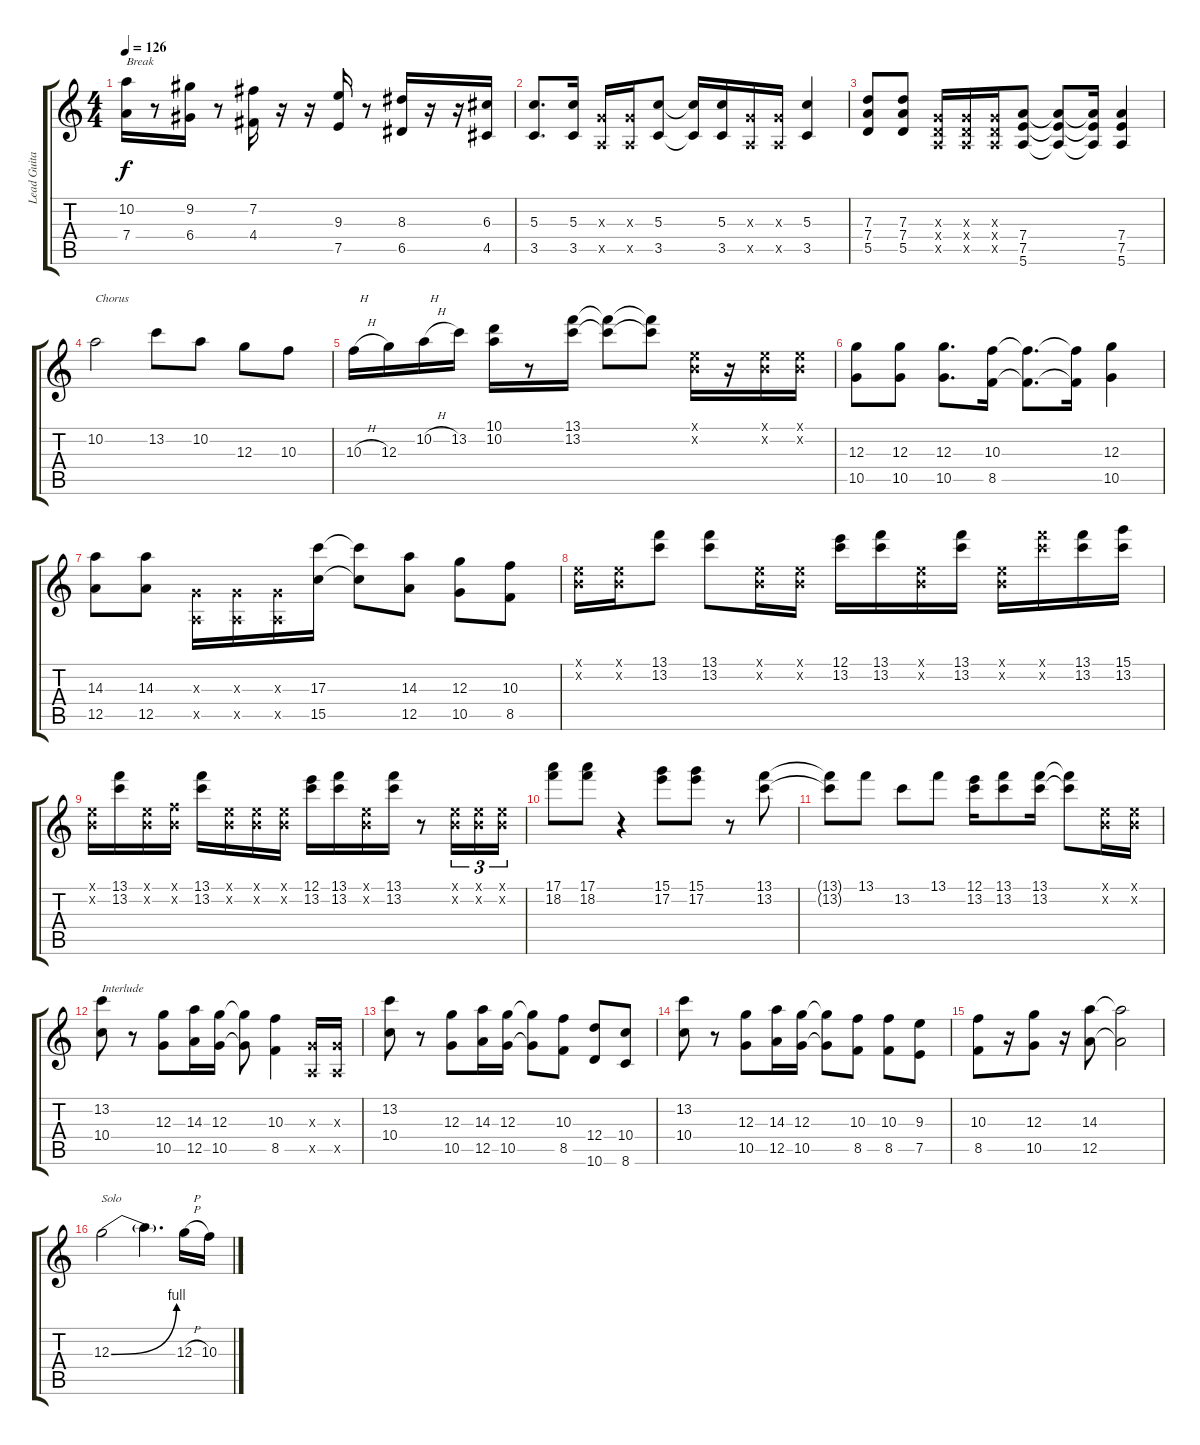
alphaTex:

\track ("Lead Guitar" "Lead Guita") {instrument overdrivenguitar}
\staff {score tabs}
\tuning (E4 B3 G3 D3 A2 E2) {hide}
\ts (4 4)
\tempo 126
\clef g2
\ks c
(10.2 7.4).16{txt "Break" dy f} r.8 (9.2 6.4).16 r.8 (7.2 4.4).16 r.16 r.16 (9.3 7.5).16 r.8 (8.3 6.5).16 r.16 r.16 (6.3 4.5).16 |
(5.3 3.5).8{d} (5.3 3.5).16 (0.3{x} 0.5{x}).16 (0.3{x} 0.5{x}).16 (5.3 3.5).8 (5.3{t} 3.5{t}).16 (5.3 3.5).16 (0.3{x} 0.5{x}).16 (0.3{x} 0.5{x}).16 (5.3 3.5).4 |
(7.3 7.4 5.5).8 (7.3 7.4 5.5).8 (0.3{x} 0.4{x} 0.5{x}).16 (0.3{x} 0.4{x} 0.5{x}).16 (0.3{x} 0.4{x} 0.5{x}).16 (7.4 7.5 5.6).8 (7.4{t} 7.5{t} 5.6{t}).8 (7.4{t} 7.5{t} 5.6{t}).16 (7.4 7.5 5.6).4 |
10.2.2{txt "Chorus"} 13.2.8 10.2.8 12.3.8 10.3.8 |
10.3{h}.16{txt "  H"} 12.3.16 10.2{h}.16{txt "  H"} 13.2.16 (10.1 10.2).16 r.8 (13.1 13.2).16 (13.1{t} 13.2{t}).8 (13.1{t} 13.2{t}).8 (0.1{x} 0.2{x}).16 r.16 (0.1{x} 0.2{x}).16 (0.1{x} 0.2{x}).16 |
(12.3 10.5).8 (12.3 10.5).8 (12.3 10.5).8{d} (10.3 8.5).16 (10.3{t} 8.5{t}).8{d} (10.3{t} 8.5{t}).16 (12.3 10.5).4 |
(14.3 12.5).8 (14.3 12.5).8 (0.3{x} 0.5{x}).16 (0.3{x} 0.5{x}).16 (0.3{x} 0.5{x}).16 (17.3 15.5).16 (17.3{t} 15.5{t}).8 (14.3 12.5).8 (12.3 10.5).8 (10.3 8.5).8 |
(0.1{x} 0.2{x}).16 (0.1{x} 0.2{x}).16 (13.1 13.2).8 (13.1 13.2).8 (0.1{x} 0.2{x}).16 (0.1{x} 0.2{x}).16 (12.1 13.2).16 (13.1 13.2).16 (0.1{x} 0.2{x}).16 (13.1 13.2).16 (0.1{x} 0.2{x}).16 (13.1{x} 13.2{x}).16 (13.1 13.2).16 (15.1 13.2).16 |
(0.1{x} 0.2{x}).16 (13.1 13.2).16 (0.1{x} 0.2{x}).16 (1.1{x} 0.2{x}).16 (13.1 13.2).16 (0.1{x} 0.2{x}).16 (0.1{x} 0.2{x}).16 (0.1{x} 0.2{x}).16 (12.1 13.2).16 (13.1 13.2).16 (0.1{x} 0.2{x}).16 (13.1 13.2).16 r.8 (0.1{x} 0.2{x}).16{tu (3 2)} (0.1{x} 0.2{x}).16{tu (3 2)} (0.1{x} 0.2{x}).16{tu (3 2)} |
(17.1 18.2).8 (17.1 18.2).8 r.4 (15.1 17.2).8 (15.1 17.2).8 r.8 (13.1 13.2).8 |
(13.1{t} 13.2{t}).8 13.1.8 13.2.8 13.1.8 (12.1 13.2).16 (13.1 13.2).8 (13.1 13.2).16 (13.1{t} 13.2{t}).8 (0.1{x} 0.2{x}).16 (0.1{x} 0.2{x}).16 |
(13.2 10.4).8{txt "Interlude"} r.8 (12.3 10.5).8 (14.3 12.5).16 (12.3 10.5).16 (12.3{t} 10.5{t}).8 (10.3 8.5).4 (0.3{x} 0.5{x}).16 (0.3{x} 0.5{x}).16 |
(13.2 10.4).8 r.8 (12.3 10.5).8 (14.3 12.5).16 (12.3 10.5).16 (12.3{t} 10.5{t}).8 (10.3 8.5).8 (12.4 10.6).8 (10.4 8.6).8 |
(13.2 10.4).8 r.8 (12.3 10.5).8 (14.3 12.5).16 (12.3 10.5).16 (12.3{t} 10.5{t}).8 (10.3 8.5).8 (10.3 8.5).8 (9.3 7.5).8 |
(10.3 8.5).8 r.16 (12.3 10.5).8 r.16 (14.3 12.5).8 (14.3{t} 12.5{t}).2 |
12.3{be (bend 0 0 60 4)}.2{txt "Solo"} 12.3{t}.4{d} 12.3{h}.16{txt "   P"} 10.3.16
